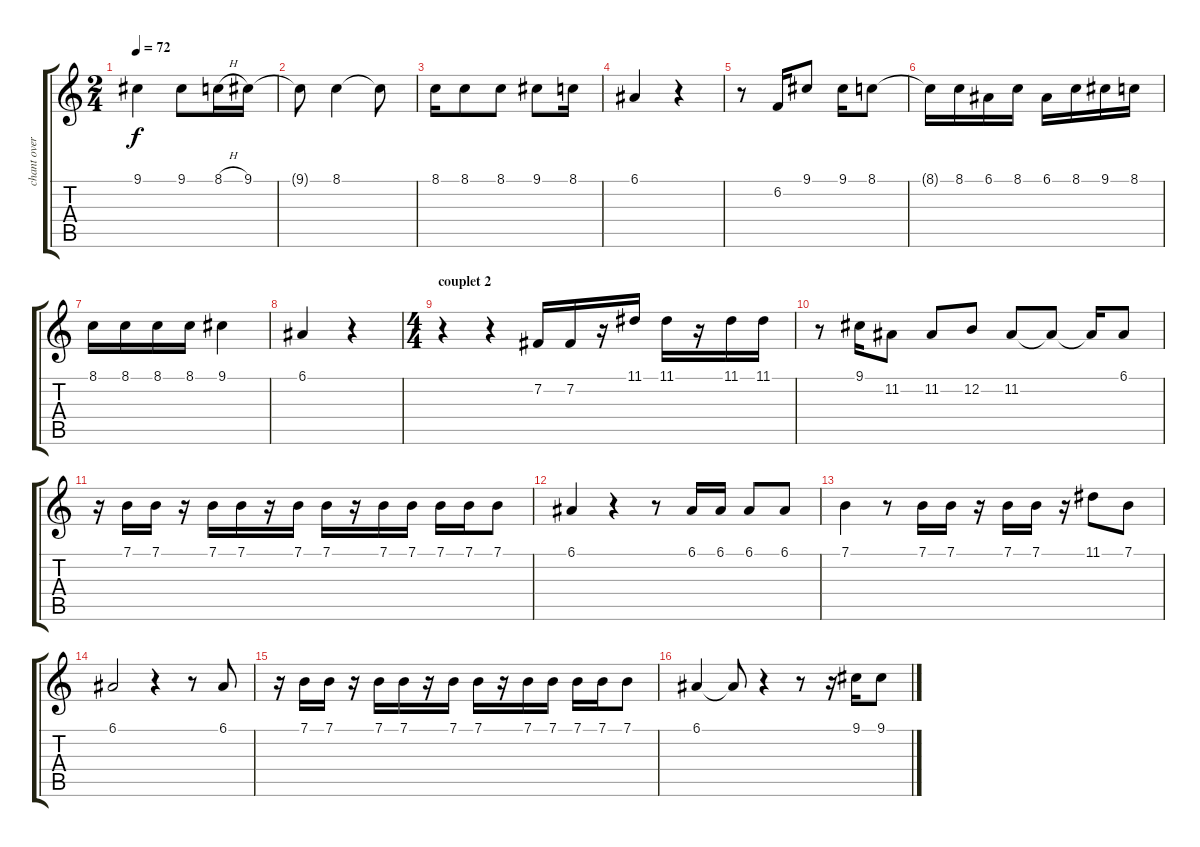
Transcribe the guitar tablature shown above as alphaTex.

\track ("chant overdub" "chant over") {instrument piccolo}
\staff {score tabs}
\tuning (E4 B3 G3 D3 A2 E2) {hide}
\ts (2 4)
\tempo 72
\clef g2
\ks c
9.1.4{dy f} 9.1.8 8.1{h}.16 9.1.16 |
9.1{t}.8 8.1.4 8.1{t}.8 |
8.1.16 8.1.8 8.1.8 9.1.8 8.1.16 |
6.1.4 r.4 |
r.8 6.2.16 9.1.8 9.1.16 8.1.8 |
8.1{t}.16 8.1.16 6.1.16 8.1.16 6.1.16 8.1.16 9.1.16 8.1.16 |
8.1.16 8.1.16 8.1.16 8.1.16 9.1.4 |
6.1.4 r.4 |
\ts (4 4)
\section ("" "couplet 2")
r.4 r.4 7.2.16 7.2.16 r.16 11.1.16 11.1.16 r.16 11.1.16 11.1.16 |
r.8 9.1.16 11.2.8 11.2.8 12.2.8 11.2.8 11.2{t}.8 11.2{t}.16 6.1.8 |
r.16 7.1.16 7.1.16 r.16 7.1.16 7.1.16 r.16 7.1.16 7.1.16 r.16 7.1.16 7.1.16 7.1.16 7.1.16 7.1.8 |
6.1.4 r.4 r.8 6.1.16 6.1.16 6.1.8 6.1.8 |
7.1.4 r.8 7.1.16 7.1.16 r.16 7.1.16 7.1.16 r.16 11.1.8 7.1.8 |
6.1.2 r.4 r.8 6.1.8 |
r.16 7.1.16 7.1.16 r.16 7.1.16 7.1.16 r.16 7.1.16 7.1.16 r.16 7.1.16 7.1.16 7.1.16 7.1.16 7.1.8 |
6.1.4 6.1{t}.8 r.4 r.8 r.16 9.1.16 9.1.8
